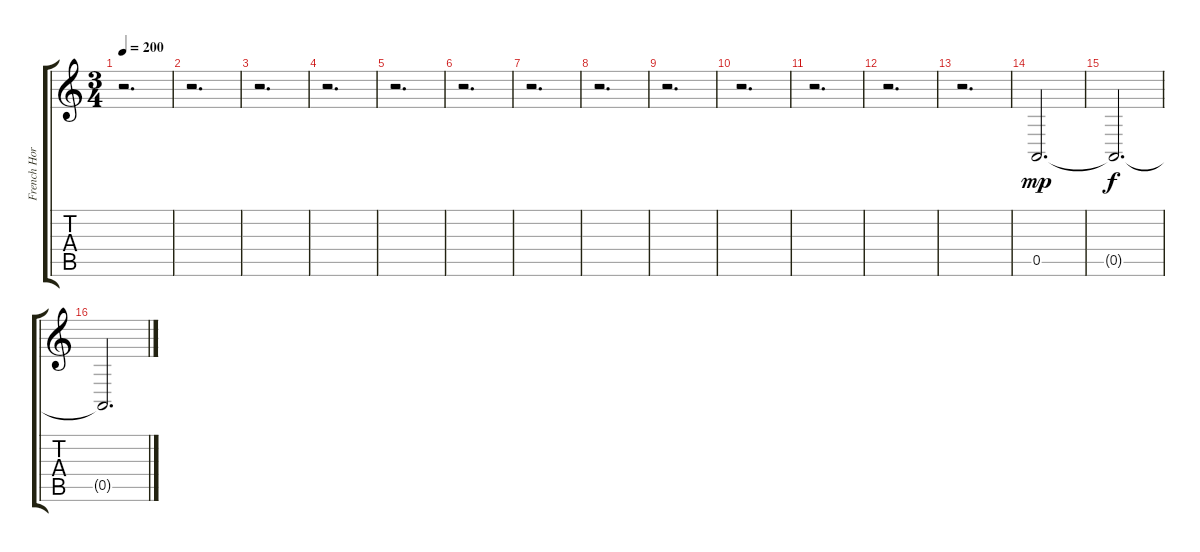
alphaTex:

\track ("French Horn." "French Hor") {instrument frenchhorn}
\staff {score tabs}
\tuning (E4 B3 G3 D3 A2 E2) {hide}
\ts (3 4)
\tempo 200
\clef g2
\ks c
r.2{d dy f} |
r.2{d} |
r.2{d} |
r.2{d} |
r.2{d} |
r.2{d} |
r.2{d} |
r.2{d} |
r.2{d} |
r.2{d} |
r.2{d} |
r.2{d} |
r.2{d} |
0.5.2{d dy mp} |
0.5{t}.2{d dy f} |
0.5{t}.2{d}
